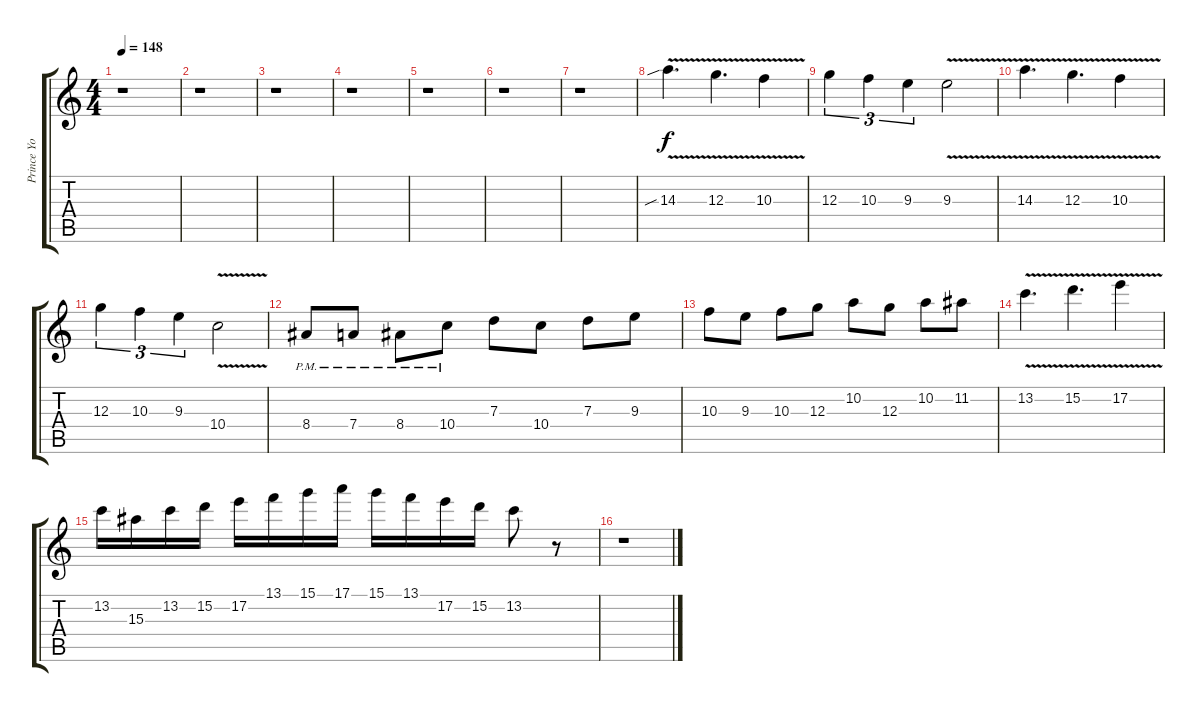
\track ("Prince Yo (Lead G1)" "Prince Yo ") {instrument distortionguitar}
\staff {score tabs}
\tuning (E4 B3 G3 D3 A2 E2) {hide}
\ts (4 4)
\tempo 148
\clef g2
\ks c
r.1{dy f} |
r.1 |
r.1 |
r.1 |
r.1 |
r.1 |
r.1 |
14.3{v sib}.4{d} 12.3{v}.4{d} 10.3{v}.4 |
12.3.4{tu (3 2)} 10.3.4{tu (3 2)} 9.3.4{tu (3 2)} 9.3{v}.2 |
14.3{v}.4{d} 12.3{v}.4{d} 10.3{v}.4 |
12.3.4{tu (3 2)} 10.3.4{tu (3 2)} 9.3.4{tu (3 2)} 10.4{v}.2 |
8.4{pm}.8 7.4{pm}.8 8.4{pm}.8 10.4{pm}.8 7.3.8 10.4.8 7.3.8 9.3.8 |
10.3.8 9.3.8 10.3.8 12.3.8 10.2.8 12.3.8 10.2.8 11.2.8 |
13.2{v}.4{d} 15.2{v}.4{d} 17.2{v}.4 |
13.2.16 15.3.16 13.2.16 15.2.16 17.2.16 13.1.16 15.1.16 17.1.16 15.1.16 13.1.16 17.2.16 15.2.16 13.2.8 r.8 |
r.1
